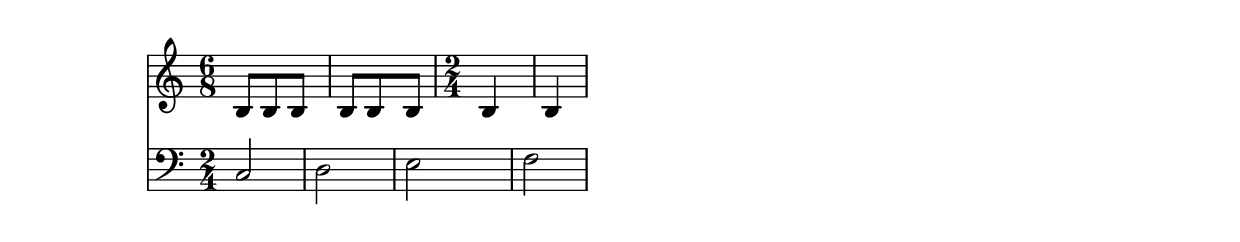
%% Do not edit this file; it is auto-generated from LSR http://lsr.dsi.unimi.it
%% This file is in the public domain.
\version "2.11.35"

\header {
  lsrtags = "rhythms, contexts-and-engravers"
 texidoc = "
The measureLength variable, together with measurePosition, determines
when a barline is needed. However, when using \\compressMusic, the
scaling of durations makes it difficult to change time signatures
without making a mess of it. 

Therefore, measureLength has to be set manually, using the
ly:make-moment callback. The second argument has to be the same as the
second argument of \\compressMusic.
" }
% begin verbatim
\layout {
 \context { \Score
    \remove "Timing_translator"
    \remove "Default_bar_line_engraver"
 }
 \context {
   \Staff
   \consists "Timing_translator"
   \consists "Default_bar_line_engraver"
 }
}

<<
 \new Staff {
   \compressMusic #'( 8 . 5 ) {
     \time 6/8
     \set Timing.measureLength = #(ly:make-moment 3 5)
     b8 b b b b b
     \time 2/4
     \set Timing.measureLength = #(ly:make-moment 2 5)
     b4 b
     }
   }
 \new Staff {
   \clef bass
   \time 2/4
   c2 d e f  }
 >>

